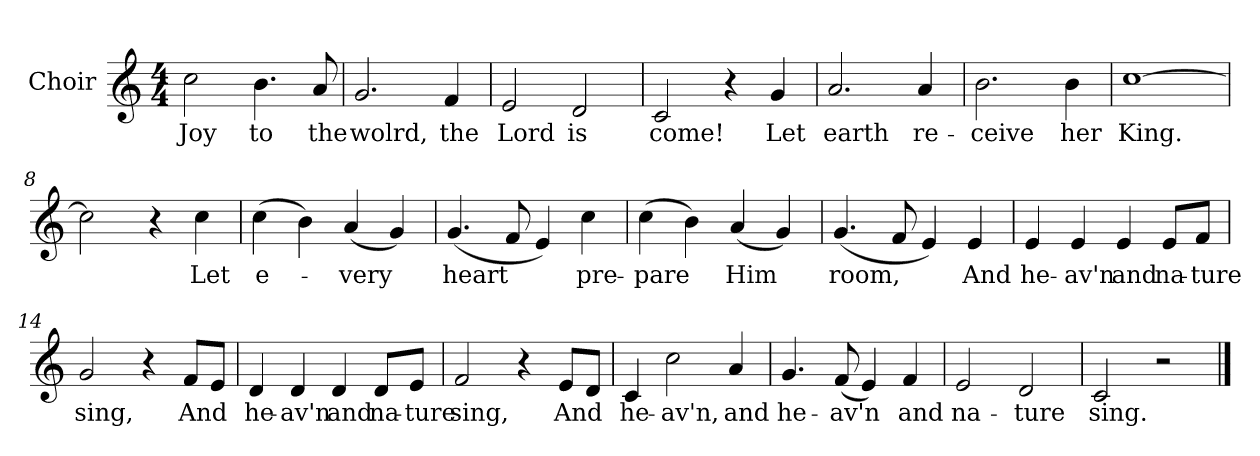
**kern	**text
*part1	*part1
*staff1	*staff1
*I"Choir	*
*I'Ch	*
*clefG2	*
*k[]	*
*C:	*
*M4/4	*
=1	=1
2cc\	Joy
4.b\	to
8a/	the
=2	=2
2.g/	wolrd,
4f/	the
=3	=3
2e/	Lord
2d/	is
=4	=4
2c/	come!
4r	.
4g/	Let
=5	=5
2.a/	earth
4a/	re-
=6	=6
2.b\	-ceive
4b\	her
=7	=7
[1cc	King.
=8	=8
2cc\]	.
4r	.
4cc\	Let
!!LO:LB:g=z
=9	=9
(4cc\	e-
4b\)	.
(4a/	-very
4g/)	.
=10	=10
(4.g/	heart
8f/	.
4e/)	.
4cc\	pre-
=11	=11
(4cc\	-pare
4b\)	.
(4a/	Him
4g/)	.
=12	=12
(4.g/	room,
8f/	.
4e/)	.
4e/	And
!!LO:LB:g=z
=13	=13
4e/	he-
4e/	-av'n
4e/	and
8e/L	na-
8f/J	-ture
=14	=14
2g/	sing,
4r	.
8f/L	And
8e/J	.
=15	=15
4d/	he-
4d/	-av'n
4d/	and
8d/L	na-
8e/J	-ture
=16	=16
2f/	sing,
4r	.
8e/L	And
8d/J	.
!!LO:LB:g=z
=17	=17
4c/	he-
2cc\	-av'n,
4a/	and
=18	=18
4.g/	he-
(8f/	-av'n
4e/)	.
4f/	and
=19	=19
2e/	na-
2d/	-ture
=20	=20
2c/	sing.
2r	.
==	==
*-	*-
